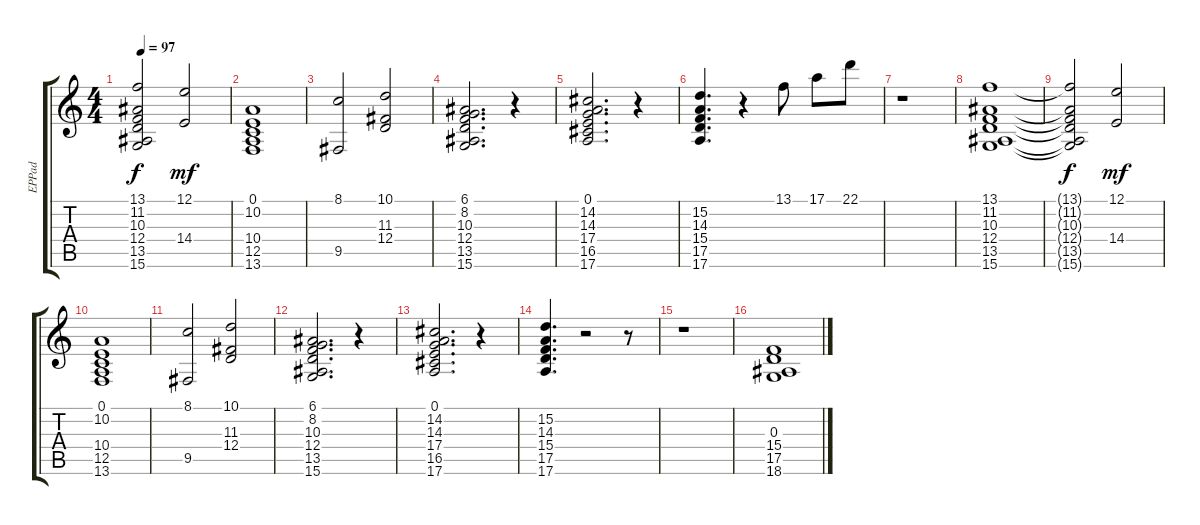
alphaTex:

\track ("EPPad" "EPPad") {instrument electricpiano1}
\staff {score tabs}
\tuning (E4 B3 G3 D3 A2 E2) {hide}
\ts (4 4)
\tempo 97
\clef g2
\ks c
(13.1{t} 11.2{t} 10.3{t} 12.4{t} 13.5{t} 15.6{t}).2{dy f} (12.1 14.4).2{dy mf} |
(0.1 10.2 10.4 12.5 13.6).1 |
(8.1 9.5).2 (10.1 11.3 12.4).2 |
(6.1 8.2 10.3 12.4 13.5 15.6).2{d} r.4 |
(0.1 14.2 14.3 17.4 16.5 17.6).2{d} r.4 |
(15.2 14.3 15.4 17.5 17.6).4{d} r.4 13.1.8 17.1.8 22.1.8 |
r.1 |
(13.1 11.2 10.3 12.4 13.5 15.6).1 |
(13.1{t} 11.2{t} 10.3{t} 12.4{t} 13.5{t} 15.6{t}).2{dy f} (12.1 14.4).2{dy mf} |
(0.1 10.2 10.4 12.5 13.6).1 |
(8.1 9.5).2 (10.1 11.3 12.4).2 |
(6.1 8.2 10.3 12.4 13.5 15.6).2{d} r.4 |
(0.1 14.2 14.3 17.4 16.5 17.6).2{d} r.4 |
(15.2 14.3 15.4 17.5 17.6).4{d} r.2 r.8 |
r.1 |
(0.3 15.4 17.5 18.6).1
